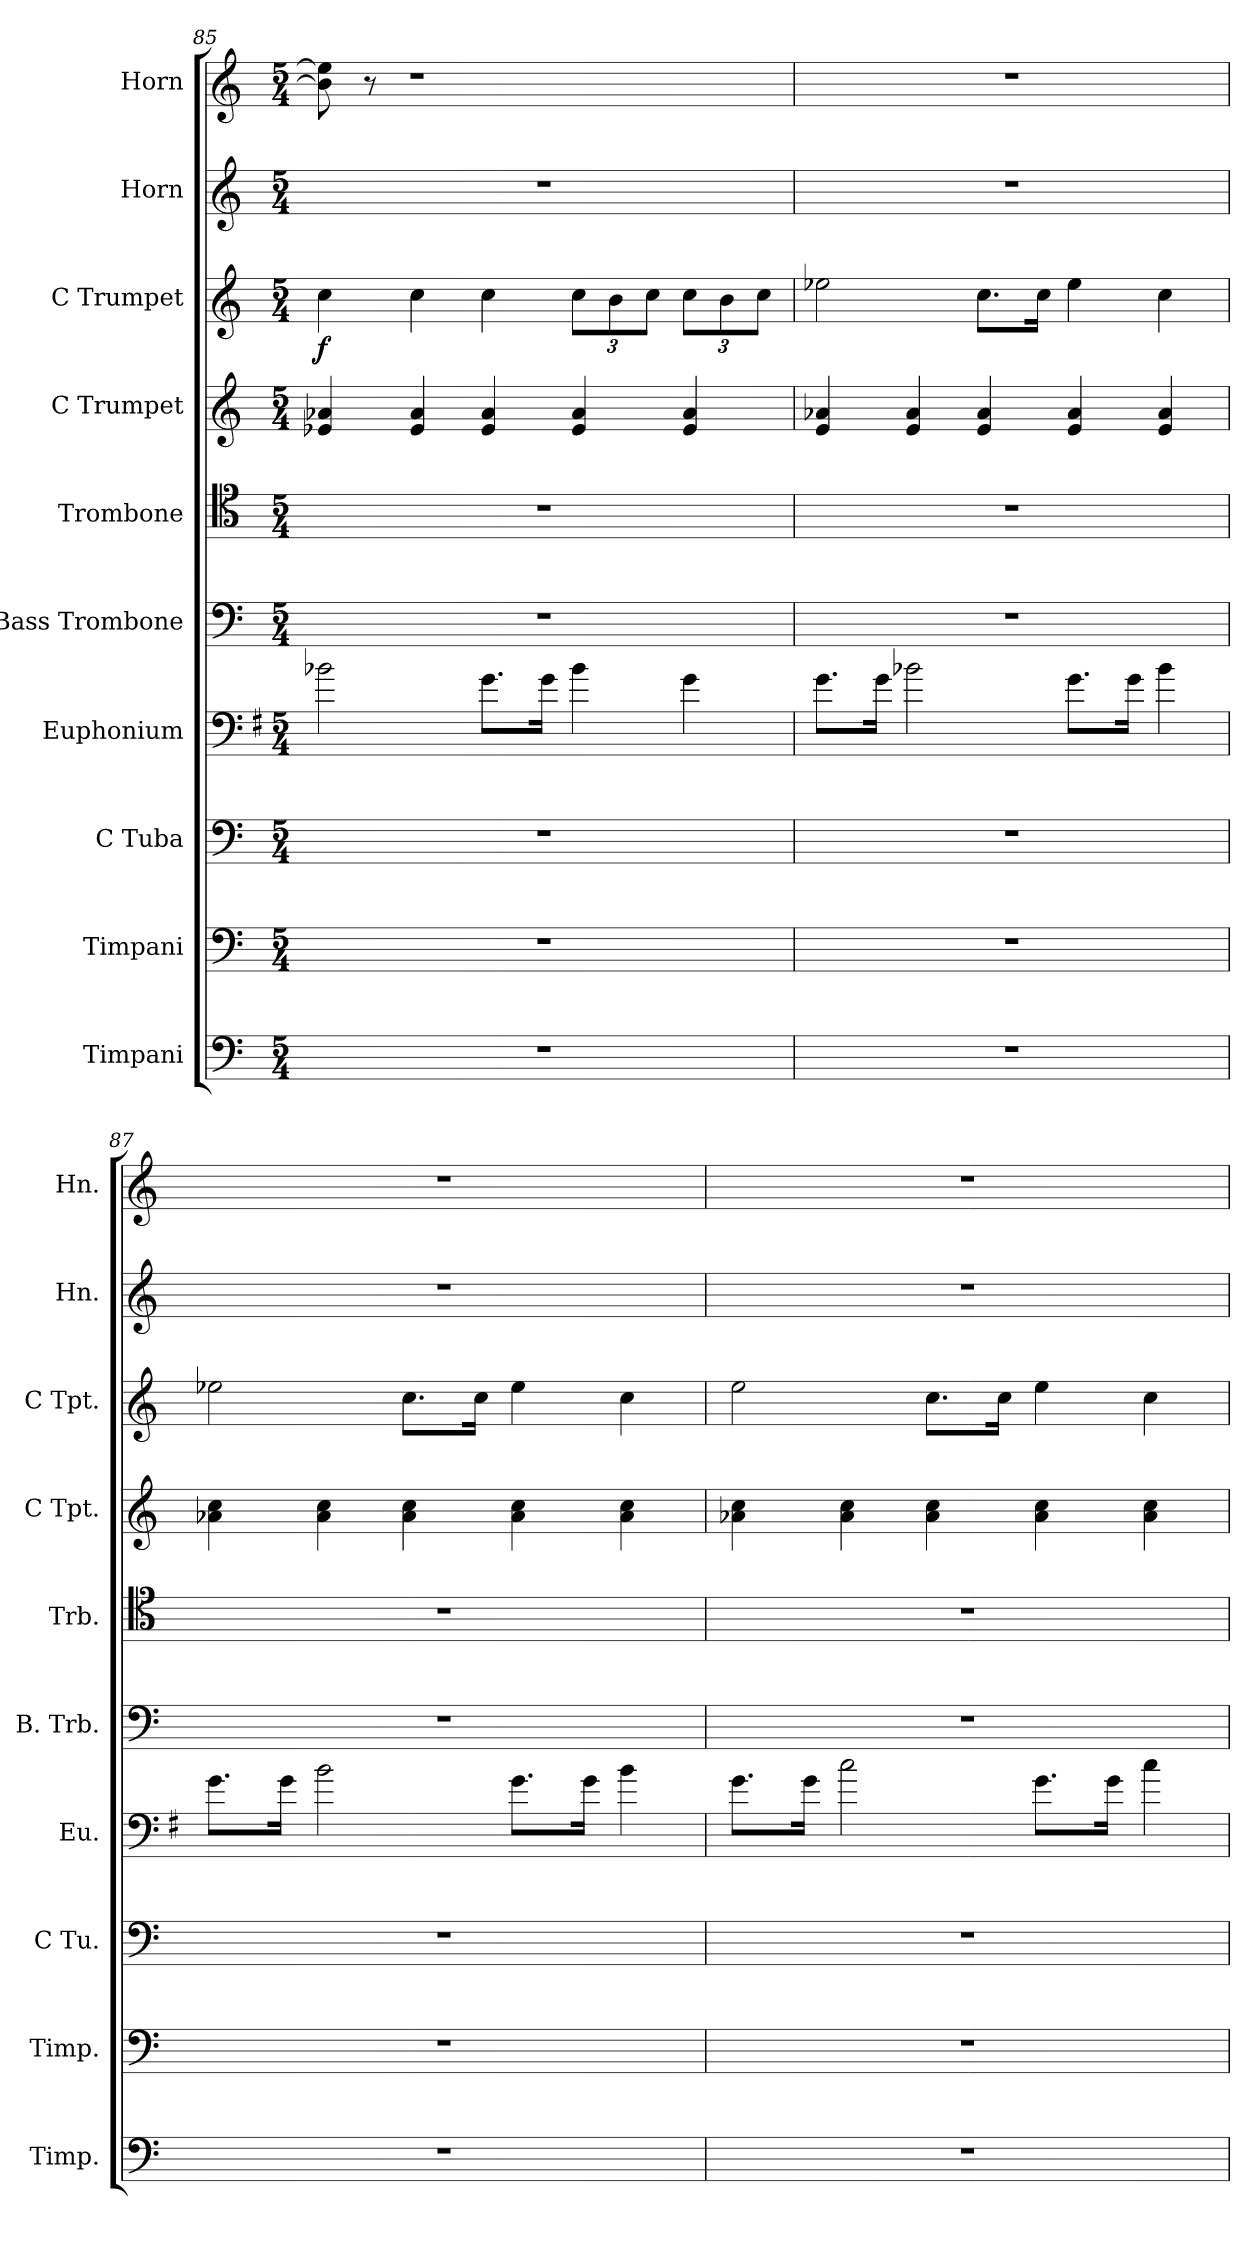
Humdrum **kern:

**kern	**kern	**kern	**kern	**kern	**kern	**kern	**kern	**dynam	**kern	**kern
*part10	*part9	*part8	*part7	*part6	*part5	*part4	*part3	*part3	*part2	*part1
*staff10	*staff9	*staff8	*staff7	*staff6	*staff5	*staff4	*staff3	*staff3	*staff2	*staff1
*I"Timpani	*I"Timpani	*I"C Tuba	*I"Euphonium	*I"Bass Trombone	*I"Trombone	*I"C Trumpet	*I"C Trumpet	*	*I"Horn	*I"Horn
*I'Timp.	*I'Timp.	*I'C Tu.	*I'Eu.	*I'B. Trb.	*I'Trb.	*I'C Tpt.	*I'C Tpt.	*	*I'Hn.	*I'Hn.
*clefF4	*clefF4	*clefF4	*clefF4	*clefF4	*clefC4	*clefG2	*clefG2	*	*clefG2	*clefG2
*	*	*	*ITrd4c7	*	*	*	*	*	*ITrd4c7	*ITrd4c7
*k[]	*k[]	*k[]	*k[]	*k[]	*k[]	*k[]	*k[]	*	*k[b-]	*k[b-]
*C:	*C:	*C:	*C:	*C:	*C:	*C:	*C:	*	*F:	*F:
*M5/4	*M5/4	*M5/4	*M5/4	*M5/4	*M5/4	*M5/4	*M5/4	*	*M5/4	*M5/4
=85	=85	=85	=85	=85	=85	=85	=85	=85	=85	=85
!	!	!	!	!	!	!	!	!LO:DY:b	!	!
4%5r	4%5r	4%5r	2e-X\	4%5r	4%5r	4e-X/ 4a-X/	4cc\	f	4%5r	8e\] 8a-\]
.	.	.	.	.	.	.	.	.	.	8r
.	.	.	.	.	.	4e-/ 4a-/	4cc\	.	.	1r
.	.	.	8.c\L	.	.	4e-/ 4a-/	4cc\	.	.	.
.	.	.	16c\Jk	.	.	.	.	.	.	.
*	*	*	*	*	*	*	*Xbrackettup	*	*	*
.	.	.	4e-\	.	.	4e-/ 4a-/	12cc\L	.	.	.
.	.	.	.	.	.	.	12b\	.	.	.
.	.	.	.	.	.	.	12cc\J	.	.	.
.	.	.	4c\	.	.	4e-/ 4a-/	12cc\L	.	.	.
.	.	.	.	.	.	.	12b\	.	.	.
.	.	.	.	.	.	.	12cc\J	.	.	.
=86	=86	=86	=86	=86	=86	=86	=86	=86	=86	=86
4%5r	4%5r	4%5r	8.c\L	4%5r	4%5r	4e/ 4a-X/	2ee-X\	.	4%5r	4%5r
.	.	.	16c\Jk	.	.	.	.	.	.	.
.	.	.	2e-X\	.	.	4e/ 4a-/	.	.	.	.
.	.	.	.	.	.	4e/ 4a-/	8.cc\L	.	.	.
.	.	.	.	.	.	.	16cc\Jk	.	.	.
.	.	.	8.c\L	.	.	4e/ 4a-/	4ee-\	.	.	.
.	.	.	16c\Jk	.	.	.	.	.	.	.
.	.	.	4e-\	.	.	4e/ 4a-/	4cc\	.	.	.
!!LO:PB:g=z
=87	=87	=87	=87	=87	=87	=87	=87	=87	=87	=87
4%5r	4%5r	4%5r	8.c\L	4%5r	4%5r	4a-X\ 4cc\	2ee-X\	.	4%5r	4%5r
.	.	.	16c\Jk	.	.	.	.	.	.	.
.	.	.	2e\	.	.	4a-\ 4cc\	.	.	.	.
.	.	.	.	.	.	4a-\ 4cc\	8.cc\L	.	.	.
.	.	.	.	.	.	.	16cc\Jk	.	.	.
.	.	.	8.c\L	.	.	4a-\ 4cc\	4ee-\	.	.	.
.	.	.	16c\Jk	.	.	.	.	.	.	.
.	.	.	4e\	.	.	4a-\ 4cc\	4cc\	.	.	.
=88	=88	=88	=88	=88	=88	=88	=88	=88	=88	=88
4%5r	4%5r	4%5r	8.c\L	4%5r	4%5r	4a-X\ 4cc\	2ee\	.	4%5r	4%5r
.	.	.	16c\Jk	.	.	.	.	.	.	.
.	.	.	2f\	.	.	4a-\ 4cc\	.	.	.	.
.	.	.	.	.	.	4a-\ 4cc\	8.cc\L	.	.	.
.	.	.	.	.	.	.	16cc\Jk	.	.	.
.	.	.	8.c\L	.	.	4a-\ 4cc\	4ee\	.	.	.
.	.	.	16c\Jk	.	.	.	.	.	.	.
.	.	.	4f\	.	.	4a-\ 4cc\	4cc\	.	.	.
=	=	=	=	=	=	=	=	=	=	=
*-	*-	*-	*-	*-	*-	*-	*-	*-	*-	*-
